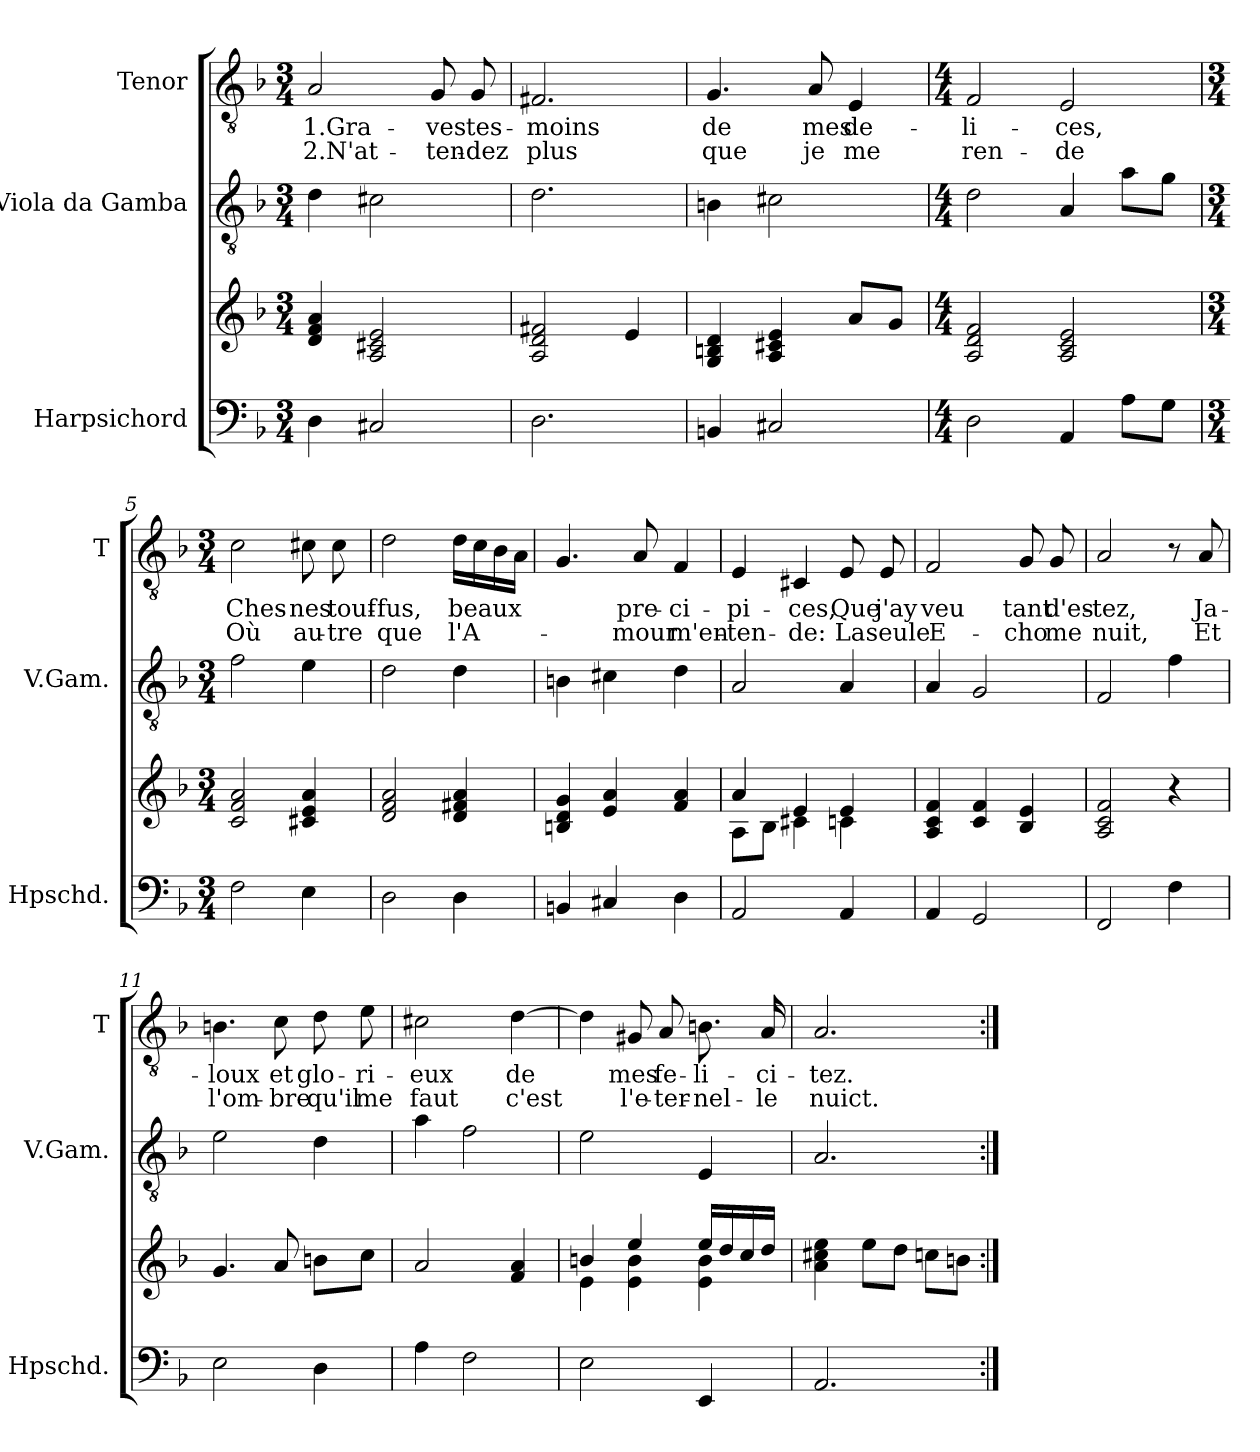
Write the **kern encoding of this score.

**kern	**kern	**kern	**kern	**text	**text
*part3	*part3	*part2	*part1	*part1	*part1
*staff4	*staff3	*staff2	*staff1	*staff1	*staff1
*I"Harpsichord	*	*I"Viola da Gamba	*I"Tenor	*	*
*I'Hpschd.	*	*I'V.Gam.	*I'T	*	*
*clefF4	*clefG2	*clefGv2	*clefGv2	*	*
*	*	*ITrd7c12	*	*	*
*k[b-]	*k[b-]	*k[b-]	*k[b-]	*	*
*F:	*F:	*F:	*F:	*	*
*M3/4	*M3/4	*M3/4	*M3/4	*	*
=1	=1	=1	=1	=1	=1
!	!	!	!	!LO:LY:b	!LO:LY:b
4D\	4d/ 4f/ 4a/	4D\	2A/	1.Gra-	2.N'at-
2C#X/	2A/ 2c#X/ 2e/	2C#X\	.	.	.
!	!	!	!	!LO:LY:b	!LO:LY:b
.	.	.	8G/	-ves	-ten-
!	!	!	!	!LO:LY:b	!LO:LY:b
.	.	.	8G/	tes-	-dez
=2	=2	=2	=2	=2	=2
!	!	!	!	!LO:LY:b	!LO:LY:b
2.D\	2A/ 2d/ 2f#X/	2.D\	2.F#X/	-moins	plus
.	4e/	.	.	.	.
=3	=3	=3	=3	=3	=3
!	!	!	!	!LO:LY:b	!LO:LY:b
4BBn/	4G/ 4Bn/ 4d/	4BBn\	4.G/	de	que
2C#X/	4A/ 4c#X/ 4e/	2C#X\	.	.	.
!	!	!	!	!LO:LY:b	!LO:LY:b
.	.	.	8A/	mes	je
!	!	!	!	!LO:LY:b	!LO:LY:b
.	8a/L	.	4E/	de-	me
.	8g/J	.	.	.	.
=4	=4	=4	=4	=4	=4
*M4/4	*M4/4	*M4/4	*M4/4	*	*
!	!	!	!	!LO:LY:b	!LO:LY:b
2D\	2A/ 2d/ 2f/	2D\	2F/	-li-	ren-
!	!	!	!	!LO:LY:b	!LO:LY:b
4AA/	2A/ 2c/ 2e/	4AA/	2E/	-ces,	-de
8A\L	.	8A\L	.	.	.
8G\J	.	8G\J	.	.	.
=5	=5	=5	=5	=5	=5
*M3/4	*M3/4	*M3/4	*M3/4	*	*
!	!	!	!	!LO:LY:b	!LO:LY:b
2F\	2c/ 2f/ 2a/	2F\	2c\	Ches-	Où
!	!	!	!	!LO:LY:b	!LO:LY:b
4E\	4c#X/ 4e/ 4a/	4E\	8c#X\	-nes	au-
!	!	!	!	!LO:LY:b	!LO:LY:b
.	.	.	8c#\	touf-	-tre
!!LO:LB:g=z
=6	=6	=6	=6	=6	=6
!	!	!	!	!LO:LY:b	!LO:LY:b
2D\	2d/ 2f/ 2a/	2D\	2d\	-fus,	que
!	!	!	!	!LO:LY:b	!LO:LY:b
4D\	4d/ 4f#X/ 4a/	4D\	16d\LL	beaux	l'A-
.	.	.	16c\	.	.
.	.	.	16B-\	.	.
.	.	.	16A\JJ	.	.
=7	=7	=7	=7	=7	=7
4BBn/	4Bn/ 4d/ 4g/	4BBn\	4.G/	.	.
4C#X/	4e/ 4a/	4C#X\	.	.	.
!	!	!	!	!LO:LY:b	!LO:LY:b
.	.	.	8A/	pre-	-mour
!	!	!	!	!LO:LY:b	!LO:LY:b
4D\	4f/ 4a/	4D\	4F/	-ci-	m'en-
=8	=8	=8	=8	=8	=8
*	*^	*	*	*	*
!	!	!	!	!	!LO:LY:b	!LO:LY:b
2AA/	4a/	8A\L	2AA/	4E/	-pi-	-ten-
.	.	8B-\J	.	.	.	.
!	!	!	!	!	!LO:LY:b	!LO:LY:b
.	4e/	4c#X\	.	4C#X/	-ces,	-de:
!	!	!	!	!	!LO:LY:b	!LO:LY:b
4AA/	4e/	4cn\	4AA/	8E/	Que	La
!	!	!	!	!	!LO:LY:b	!LO:LY:b
.	.	.	.	8E/	j'ay	seule
*	*v	*v	*	*	*	*
=9	=9	=9	=9	=9	=9
!	!	!	!	!LO:LY:b	!LO:LY:b
4AA/	4A/ 4c/ 4f/	4AA/	2F/	veu	E-
2GG/	4c/ 4f/	2GG/	.	.	.
!	!	!	!	!LO:LY:b	!LO:LY:b
.	4B-/ 4e/	.	8G/	tant	-cho
!	!	!	!	!LO:LY:b	!LO:LY:b
.	.	.	8G/	d'es-	me
=10	=10	=10	=10	=10	=10
!	!	!	!	!LO:LY:b	!LO:LY:b
2FF/	2A/ 2c/ 2f/	2FF/	2A/	-tez,	nuit,
4F\	4r	4F\	8r	.	.
!	!	!	!	!LO:LY:b	!LO:LY:b
.	.	.	8A/	Ja-	Et
!!LO:PB:g=z
=11	=11	=11	=11	=11	=11
!	!	!	!	!LO:LY:b	!LO:LY:b
2E\	4.g/	2E\	4.Bn\	-loux	l'om-
!	!	!	!	!LO:LY:b	!LO:LY:b
.	8a/	.	8c\	et	-bre
!	!	!	!	!LO:LY:b	!LO:LY:b
4D\	8bn\L	4D\	8d\	glo-	qu'il
!	!	!	!	!LO:LY:b	!LO:LY:b
.	8cc\J	.	8e\	-ri-	me
=12	=12	=12	=12	=12	=12
!	!	!	!	!LO:LY:b	!LO:LY:b
4A\	2a/	4A\	2c#X\	-eux	faut
2F\	.	2F\	.	.	.
!	!	!	!	!LO:LY:b	!LO:LY:b
.	4f/ 4a/	.	[4d\	de	c'est
=13	=13	=13	=13	=13	=13
*	*^	*	*	*	*
2E\	4bn/	4e\	2E\	4d\]	.	.
!	!	!	!	!	!LO:LY:b	!LO:LY:b
.	4ee/	4e\ 4b\	.	8G#X/	mes	l'e-
!	!	!	!	!	!LO:LY:b	!LO:LY:b
.	.	.	.	8A/	fe-	-ter-
!	!	!	!	!	!LO:LY:b	!LO:LY:b
4EE/	16ee/LL	4e\ 4b\	4EE/	8.Bn\	-li-	-nel-
.	16dd/	.	.	.	.	.
.	16cc/	.	.	.	.	.
!	!	!	!	!	!LO:LY:b	!LO:LY:b
.	16dd/JJ	.	.	16A/	-ci-	-le
*	*v	*v	*	*	*	*
=14	=14	=14	=14	=14	=14
!	!	!	!	!LO:LY:b	!LO:LY:b
2.AA/	4a\ 4cc#X\ 4ee\	2.AA/	2.A/	-tez.	nuict.
.	8ee\L	.	.	.	.
.	8dd\J	.	.	.	.
.	8ccn\L	.	.	.	.
.	8bn\J	.	.	.	.
=:|!	=:|!	=:|!	=:|!	=:|!	=:|!
*-	*-	*-	*-	*-	*-
